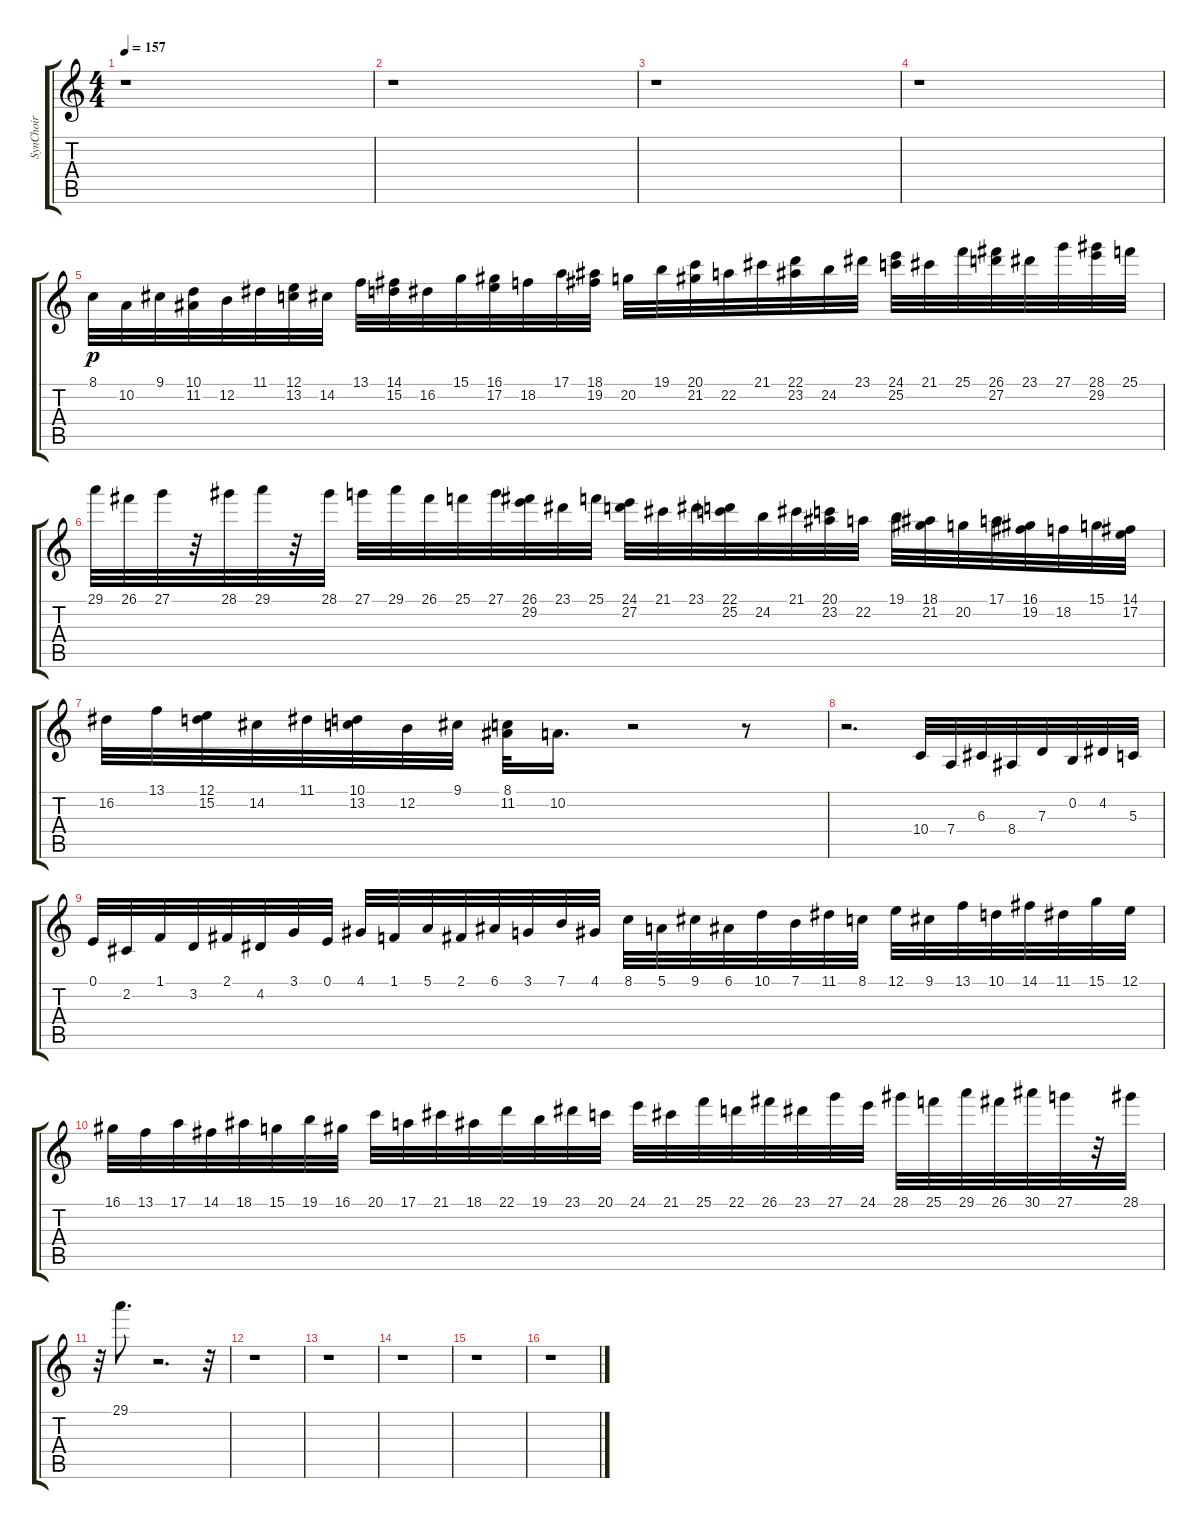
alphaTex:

\track ("SynChoir            " "SynChoir  ") {instrument synthvoice}
\staff {score tabs}
\tuning (E4 B3 G3 D3 A2 E2) {hide}
\ts (4 4)
\tempo 157
\clef g2
\ks c
r.1{dy p} |
r.1 |
r.1 |
r.1 |
8.1.32{balance 16} 10.2.32 9.1.32 (10.1 11.2).32 12.2.32 11.1.32 (12.1 13.2).32 14.2.32 13.1.32 (14.1 15.2).32{balance 16} 16.2.32{balance 15} 15.1.32 (16.1 17.2).32 18.2.32 17.1.32 (18.1 19.2).32{balance 14} 20.2.32{balance 14} 19.1.32 (20.1 21.2).32 22.2.32 21.1.32 (22.1 23.2).32{balance 13} 24.2.32{balance 12} 23.1.32 (24.1 25.2).32 21.1.32 25.1.32 (26.1 27.2).32{balance 11} 23.1.32{balance 11} 27.1.32 (28.1 29.2).32 25.1.32 |
29.1.32 26.1.32{balance 9} 27.1.32{balance 9} r.32 28.1.32 29.1.32 r.32 28.1.32{balance 8} 27.1.32{balance 7} 29.1.32 26.1.32 25.1.32 27.1.32 (26.1 29.2).32{balance 6} 23.1.32{balance 6} 25.1.32 (24.1 27.2).32 21.1.32 23.1.32 (22.1 25.2).32{balance 5} 24.2.32{balance 4} 21.1.32 (20.1 23.2).32 22.2.32 19.1.32 (18.1 21.2).32{balance 3} 20.2.32{balance 3} 17.1.32 (16.1 19.2).32 18.2.32 15.1.32 (14.1 17.2).32{balance 2} |
16.2.32{balance 1} 13.1.32 (12.1 15.2).32 14.2.32 11.1.32 (10.1 13.2).32 12.2.32 9.1.32 (8.1 11.2).32 10.2.16{d} r.2 r.8 |
r.2{d} 10.4.32{balance 0} 7.4.32 6.3.32{balance 0} 8.4.32 7.3.32{balance 1} 0.2.32 4.2.32{balance 1} 5.3.32 |
0.1.32{balance 2} 2.2.32 1.1.32{balance 2} 3.2.32 2.1.32{balance 3} 4.2.32 3.1.32{balance 3} 0.1.32 4.1.32{balance 4} 1.1.32 5.1.32{balance 4} 2.1.32 6.1.32{balance 5} 3.1.32 7.1.32{balance 5} 4.1.32 8.1.32{balance 6} 5.1.32 9.1.32{balance 6} 6.1.32 10.1.32{balance 7} 7.1.32 11.1.32{balance 7} 8.1.32 12.1.32{balance 8} 9.1.32 13.1.32{balance 8} 10.1.32 14.1.32{balance 9} 11.1.32 15.1.32{balance 9} 12.1.32 |
16.1.32{balance 10} 13.1.32 17.1.32{balance 10} 14.1.32 18.1.32{balance 11} 15.1.32 19.1.32{balance 11} 16.1.32 20.1.32{balance 12} 17.1.32 21.1.32{balance 12} 18.1.32 22.1.32{balance 13} 19.1.32 23.1.32{balance 13} 20.1.32 24.1.32{balance 14} 21.1.32 25.1.32{balance 14} 22.1.32 26.1.32{balance 15} 23.1.32 27.1.32{balance 15} 24.1.32 28.1.32{balance 16} 25.1.32 29.1.32{balance 16} 26.1.32 30.1.32 27.1.32 r.32 28.1.32 |
r.32{balance 0} 29.1.8{d} r.2{d} r.32 |
r.1 |
r.1 |
r.1 |
r.1 |
r.1
